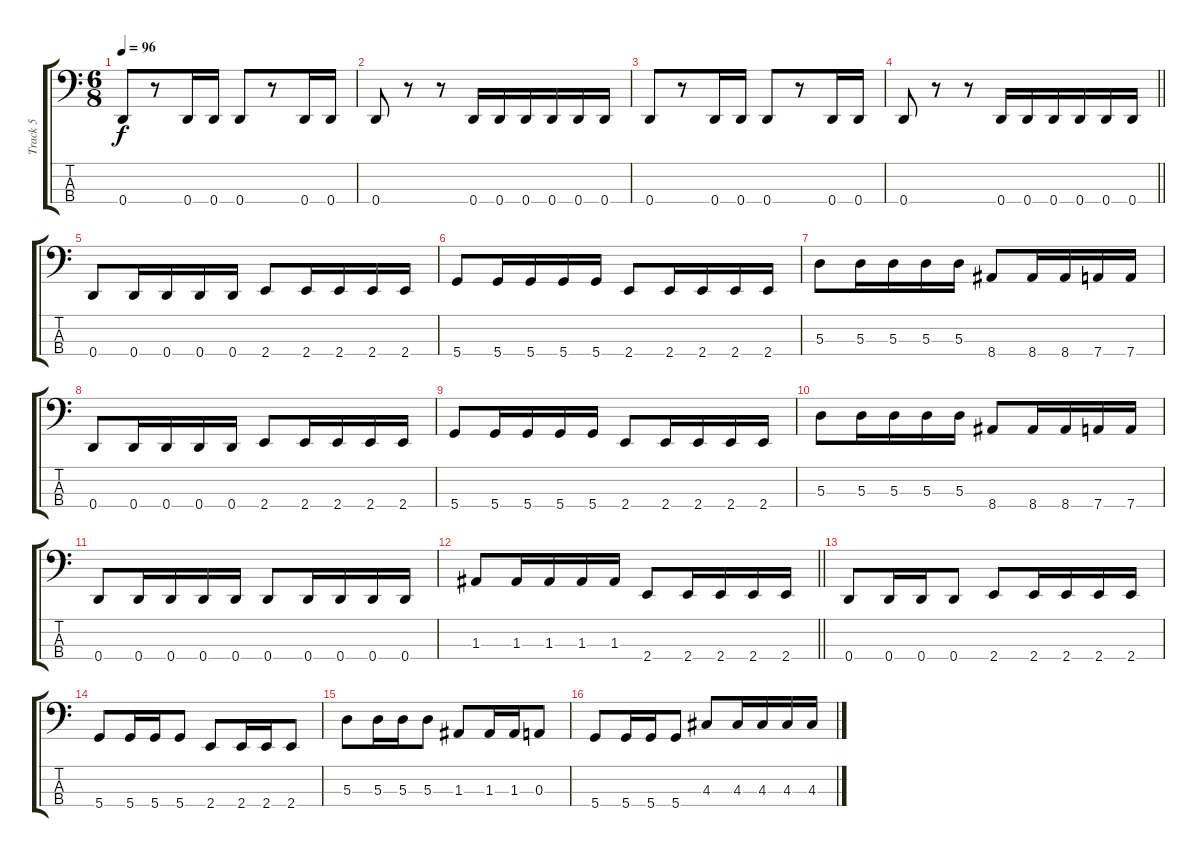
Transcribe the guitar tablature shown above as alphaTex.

\track ("Track 5" "Track 5") {instrument slapbass1}
\staff {score tabs}
\tuning (G2 D2 A1 D1) {hide}
\ts (6 8)
\tempo 96
\clef f4
\ks c
0.4.8{dy f} r.8 0.4.16 0.4.16 0.4.8 r.8 0.4.16 0.4.16 |
0.4.8 r.8 r.8 0.4.16 0.4.16 0.4.16 0.4.16 0.4.16 0.4.16 |
0.4.8 r.8 0.4.16 0.4.16 0.4.8 r.8 0.4.16 0.4.16 |
\barLineRight lightlight
0.4.8 r.8 r.8 0.4.16 0.4.16 0.4.16 0.4.16 0.4.16 0.4.16 |
0.4.8 0.4.16 0.4.16 0.4.16 0.4.16 2.4.8 2.4.16 2.4.16 2.4.16 2.4.16 |
5.4.8 5.4.16 5.4.16 5.4.16 5.4.16 2.4.8 2.4.16 2.4.16 2.4.16 2.4.16 |
5.3.8 5.3.16 5.3.16 5.3.16 5.3.16 8.4.8 8.4.16 8.4.16 7.4.16 7.4.16 |
0.4.8 0.4.16 0.4.16 0.4.16 0.4.16 2.4.8 2.4.16 2.4.16 2.4.16 2.4.16 |
5.4.8 5.4.16 5.4.16 5.4.16 5.4.16 2.4.8 2.4.16 2.4.16 2.4.16 2.4.16 |
5.3.8 5.3.16 5.3.16 5.3.16 5.3.16 8.4.8 8.4.16 8.4.16 7.4.16 7.4.16 |
0.4.8 0.4.16 0.4.16 0.4.16 0.4.16 0.4.8 0.4.16 0.4.16 0.4.16 0.4.16 |
\barLineRight lightlight
1.3.8 1.3.16 1.3.16 1.3.16 1.3.16 2.4.8 2.4.16 2.4.16 2.4.16 2.4.16 |
0.4.8 0.4.16 0.4.16 0.4.8 2.4.8 2.4.16 2.4.16 2.4.16 2.4.16 |
5.4.8 5.4.16 5.4.16 5.4.8 2.4.8 2.4.16 2.4.16 2.4.8 |
5.3.8 5.3.16 5.3.16 5.3.8 1.3.8 1.3.16 1.3.16 0.3.8 |
5.4.8 5.4.16 5.4.16 5.4.8 4.3.8 4.3.16 4.3.16 4.3.16 4.3.16
